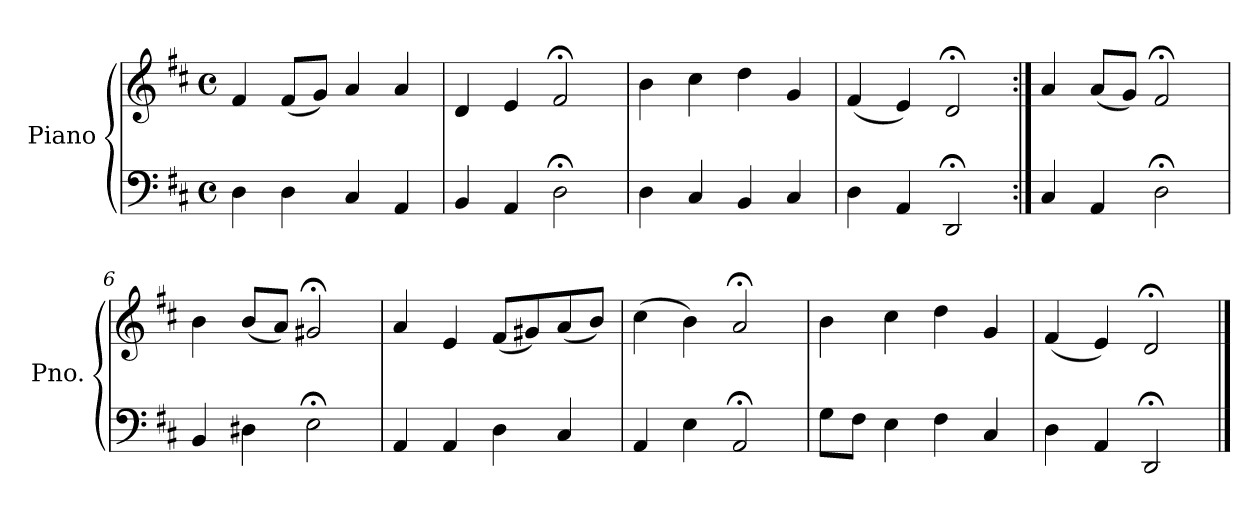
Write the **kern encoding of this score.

**kern	**kern
*part1	*part1
*staff2	*staff1
*I"Piano	*
*I'Pno.	*
*clefF4	*clefG2
*k[f#c#]	*k[f#c#]
*M4/4	*M4/4
*met(c)	*met(c)
=1	=1
4D\	4f#/
4D\	(8f#/L
.	8g/J)
4C#/	4a/
4AA/	4a/
=2	=2
4BB/	4d/
4AA/	4e/
2D;<\	2f#;</
=3	=3
4D\	4b\
4C#/	4cc#\
4BB/	4dd\
4C#/	4g/
=4	=4
4D\	(4f#/
4AA/	4e/)
2DD;</	2d;</
=5:|!	=5:|!
4C#/	4a/
4AA/	(8a/L
.	8g/J)
2D;<\	2f#;</
=6	=6
4BB/	4b\
4D#X\	(8b/L
.	8a/J)
2E;<\	2g#X;</
=7	=7
4AA/	4a/
4AA/	4e/
4D\	(8f#/L
.	8g#X/)
4C#/	(8a/
.	8b/J)
!!LO:LB:g=z
=8	=8
4AA/	(4cc#\
4E\	4b\)
2AA;</	2a;</
=9	=9
8G\L	4b\
8F#\J	.
4E\	4cc#\
4F#\	4dd\
4C#/	4g/
=10	=10
4D\	(4f#/
4AA/	4e/)
2DD;</	2d;</
==	==
*-	*-
